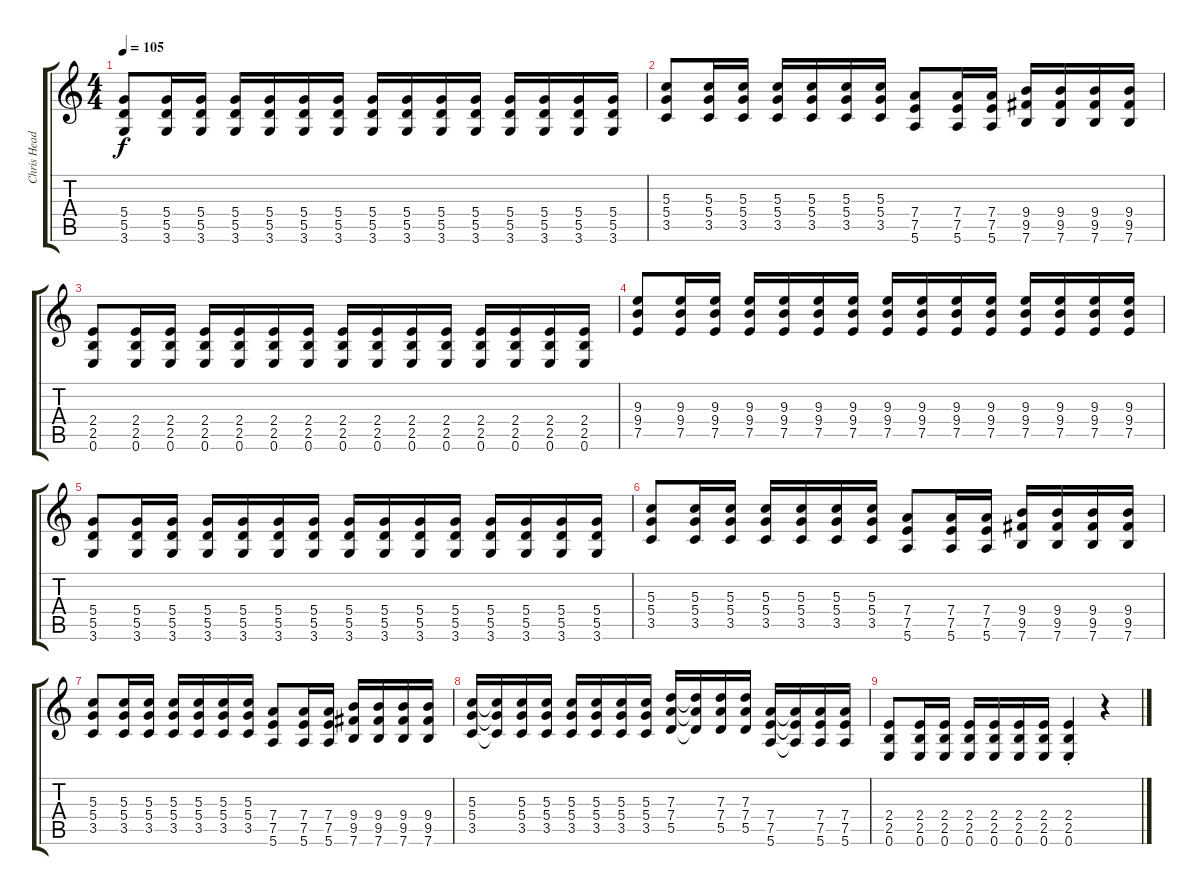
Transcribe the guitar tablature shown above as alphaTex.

\track ("Chris Head" "Chris Head") {instrument distortionguitar}
\staff {score tabs}
\tuning (E4 B3 G3 D3 A2 E2) {hide}
\ts (4 4)
\tempo 105
\clef g2
\ks c
(5.4 5.5 3.6).8{dy f} (5.4 5.5 3.6).16 (5.4 5.5 3.6).16 (5.4 5.5 3.6).16 (5.4 5.5 3.6).16 (5.4 5.5 3.6).16 (5.4 5.5 3.6).16 (5.4 5.5 3.6).16 (5.4 5.5 3.6).16 (5.4 5.5 3.6).16 (5.4 5.5 3.6).16 (5.4 5.5 3.6).16 (5.4 5.5 3.6).16 (5.4 5.5 3.6).16 (5.4 5.5 3.6).16 |
(5.3 5.4 3.5).8 (5.3 5.4 3.5).16 (5.3 5.4 3.5).16 (5.3 5.4 3.5).16 (5.3 5.4 3.5).16 (5.3 5.4 3.5).16 (5.3 5.4 3.5).16 (7.4 7.5 5.6).8 (7.4 7.5 5.6).16 (7.4 7.5 5.6).16 (9.4 9.5 7.6).16 (9.4 9.5 7.6).16 (9.4 9.5 7.6).16 (9.4 9.5 7.6).16 |
(2.4 2.5 0.6).8 (2.4 2.5 0.6).16 (2.4 2.5 0.6).16 (2.4 2.5 0.6).16 (2.4 2.5 0.6).16 (2.4 2.5 0.6).16 (2.4 2.5 0.6).16 (2.4 2.5 0.6).16 (2.4 2.5 0.6).16 (2.4 2.5 0.6).16 (2.4 2.5 0.6).16 (2.4 2.5 0.6).16 (2.4 2.5 0.6).16 (2.4 2.5 0.6).16 (2.4 2.5 0.6).16 |
(9.3 9.4 7.5).8 (9.3 9.4 7.5).16 (9.3 9.4 7.5).16 (9.3 9.4 7.5).16 (9.3 9.4 7.5).16 (9.3 9.4 7.5).16 (9.3 9.4 7.5).16 (9.3 9.4 7.5).16 (9.3 9.4 7.5).16 (9.3 9.4 7.5).16 (9.3 9.4 7.5).16 (9.3 9.4 7.5).16 (9.3 9.4 7.5).16 (9.3 9.4 7.5).16 (9.3 9.4 7.5).16 |
(5.4 5.5 3.6).8 (5.4 5.5 3.6).16 (5.4 5.5 3.6).16 (5.4 5.5 3.6).16 (5.4 5.5 3.6).16 (5.4 5.5 3.6).16 (5.4 5.5 3.6).16 (5.4 5.5 3.6).16 (5.4 5.5 3.6).16 (5.4 5.5 3.6).16 (5.4 5.5 3.6).16 (5.4 5.5 3.6).16 (5.4 5.5 3.6).16 (5.4 5.5 3.6).16 (5.4 5.5 3.6).16 |
(5.3 5.4 3.5).8 (5.3 5.4 3.5).16 (5.3 5.4 3.5).16 (5.3 5.4 3.5).16 (5.3 5.4 3.5).16 (5.3 5.4 3.5).16 (5.3 5.4 3.5).16 (7.4 7.5 5.6).8 (7.4 7.5 5.6).16 (7.4 7.5 5.6).16 (9.4 9.5 7.6).16 (9.4 9.5 7.6).16 (9.4 9.5 7.6).16 (9.4 9.5 7.6).16 |
(5.3 5.4 3.5).8 (5.3 5.4 3.5).16 (5.3 5.4 3.5).16 (5.3 5.4 3.5).16 (5.3 5.4 3.5).16 (5.3 5.4 3.5).16 (5.3 5.4 3.5).16 (7.4 7.5 5.6).8 (7.4 7.5 5.6).16 (7.4 7.5 5.6).16 (9.4 9.5 7.6).16 (9.4 9.5 7.6).16 (9.4 9.5 7.6).16 (9.4 9.5 7.6).16 |
(5.3 5.4 3.5).16 (5.3{t} 5.4{t} 3.5{t}).16 (5.3 5.4 3.5).16 (5.3 5.4 3.5).16 (5.3 5.4 3.5).16 (5.3 5.4 3.5).16 (5.3 5.4 3.5).16 (5.3 5.4 3.5).16 (7.3 7.4 5.5).16 (7.3{t} 7.4{t} 5.5{t}).16 (7.3 7.4 5.5).16 (7.3 7.4 5.5).16 (7.4 7.5 5.6).16 (7.4{t} 7.5{t} 5.6{t}).16 (7.4 7.5 5.6).16 (7.4 7.5 5.6).16 |
(2.4 2.5 0.6).8 (2.4 2.5 0.6).16 (2.4 2.5 0.6).16 (2.4 2.5 0.6).16 (2.4 2.5 0.6).16 (2.4 2.5 0.6).16 (2.4 2.5 0.6).16 (2.4{st} 2.5{st} 0.6{st}).4 r.4
